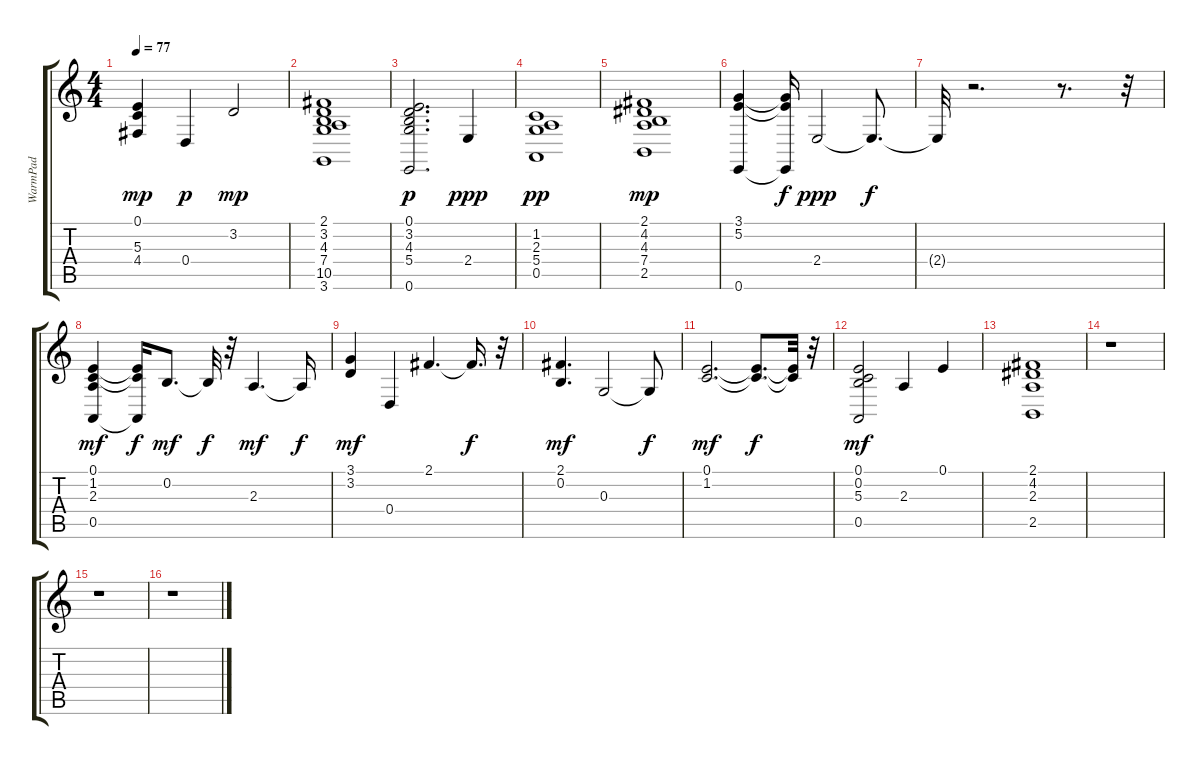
\track ("WarmPad" "WarmPad") {instrument pad2warm}
\staff {score tabs}
\tuning (E4 B3 G3 D3 A2 E2) {hide}
\ts (4 4)
\tempo 77
\clef g2
\ks c
(0.1 5.3 4.4).4{dy mp} 0.4.4{dy p} 3.2.2{dy mp} |
(2.1 3.2 4.3 7.4 10.5 3.6).1 |
(0.1 3.2 4.3 5.4 0.6).2{d dy p} 2.4.4{dy ppp} |
(1.2 2.3 5.4 0.5).1{dy pp} |
(2.1 4.2 4.3 7.4 2.5).1{dy mp} |
(3.1 5.2 0.6).4 (3.1{t} 5.2{t} 0.6{t}).16{dy f} 2.4.2{dy ppp} 2.4{t}.8{d dy f} |
2.4{t}.32 r.2{d} r.8{d} r.32 |
(0.1 1.2 2.3 0.5).4{dy mf instrument pad2warm} (0.1{t} 1.2{t} 0.5{t}).16{dy f} 0.2.8{d dy mf} 0.2{t}.32{dy f} r.32 2.3.4{d dy mf} 2.3{t}.16{dy f} |
(3.1 3.2).4{dy mf} 0.4.4 2.1.4{d} 2.1{t}.16{d dy f} r.32 |
(2.1 0.2).4{d dy mf} 0.3.2 0.3{t}.8{dy f} |
(0.1 1.2).2{d dy mf} (0.1{t} 1.2{t}).8{d dy f} (0.1{t} 1.2{t}).32 r.32 |
(0.1 0.2 5.3 0.5).2{dy mf} 2.3.4 0.1.4 |
(2.1 4.2 2.3 2.5).1 |
r.1 |
r.1 |
r.1
